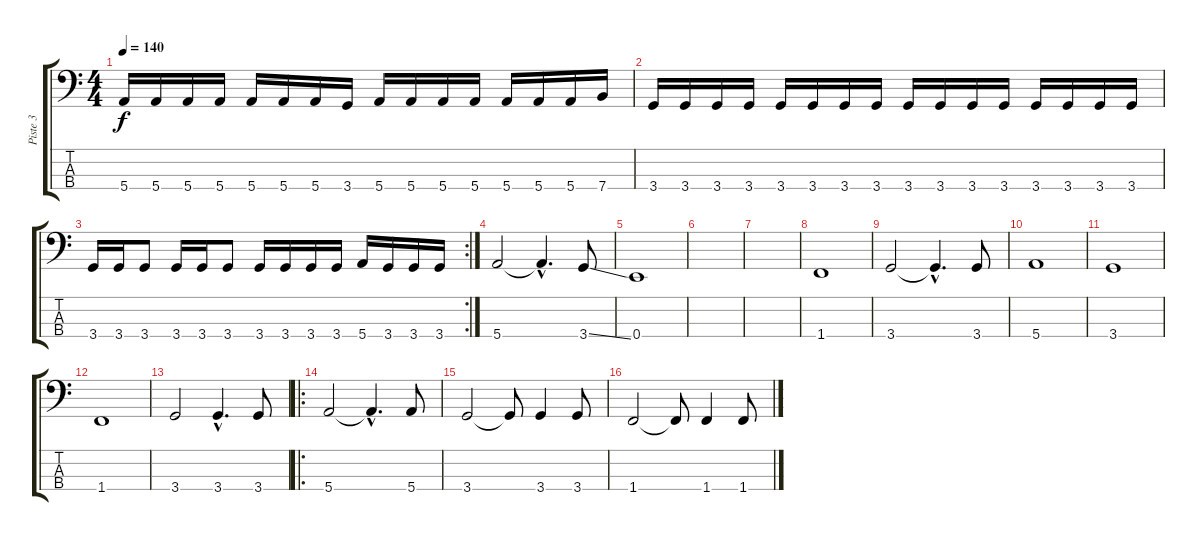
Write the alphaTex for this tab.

\track ("Piste 3" "Piste 3") {instrument slapbass1}
\staff {score tabs}
\tuning (G2 D2 A1 E1) {hide}
\ts (4 4)
\tempo 140
\clef f4
\ks c
5.4.16{dy f} 5.4.16 5.4.16 5.4.16 5.4.16 5.4.16 5.4.16 3.4.16 5.4.16 5.4.16 5.4.16 5.4.16 5.4.16 5.4.16 5.4.16 7.4.16 |
3.4.16 3.4.16 3.4.16 3.4.16 3.4.16 3.4.16 3.4.16 3.4.16 3.4.16 3.4.16 3.4.16 3.4.16 3.4.16 3.4.16 3.4.16 3.4.16 |
\rc 2
3.4.16 3.4.16 3.4.8 3.4.16 3.4.16 3.4.8 3.4.16 3.4.16 3.4.16 3.4.16 5.4.16 3.4.16 3.4.16 3.4.16 |
5.4.2 5.4{hac t}.4{d} 3.4{ss}.8 |
0.4.1 |
|
|
1.4.1 |
3.4.2 3.4{hac t}.4{d} 3.4.8 |
5.4.1 |
3.4.1 |
1.4.1 |
3.4.2 3.4{hac}.4{d} 3.4.8 |
\ro
5.4.2 5.4{hac t}.4{d} 5.4.8 |
3.4.2 3.4{t}.8 3.4.4 3.4.8 |
1.4.2 1.4{t}.8 1.4.4 1.4.8
